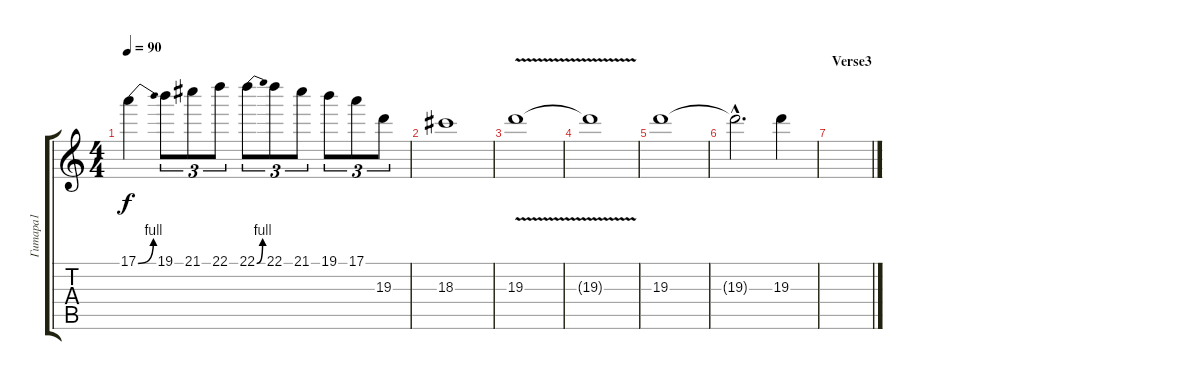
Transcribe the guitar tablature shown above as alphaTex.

\track ("Гитара1" "Гитара1") {instrument distortionguitar}
\staff {score tabs}
\tuning (E4 B3 G3 D3 A2 E2) {hide}
\ts (4 4)
\tempo 90
\clef g2
\ks c
17.1{be (bend 0 0 60 4)}.4{dy f} 19.1.8{tu (3 2)} 21.1.8{tu (3 2)} 22.1.8{tu (3 2)} 22.1{be (bend 0 0 60 4)}.8{tu (3 2)} 22.1.8{tu (3 2)} 21.1.8{tu (3 2)} 19.1.8{tu (3 2)} 17.1.8{tu (3 2)} 19.3.8{tu (3 2)} |
18.3.1 |
19.3{v}.1 |
19.3{t}.1 |
19.3.1 |
19.3{hac t}.2{d} 19.3.4 |
\section ("" "Verse3")
